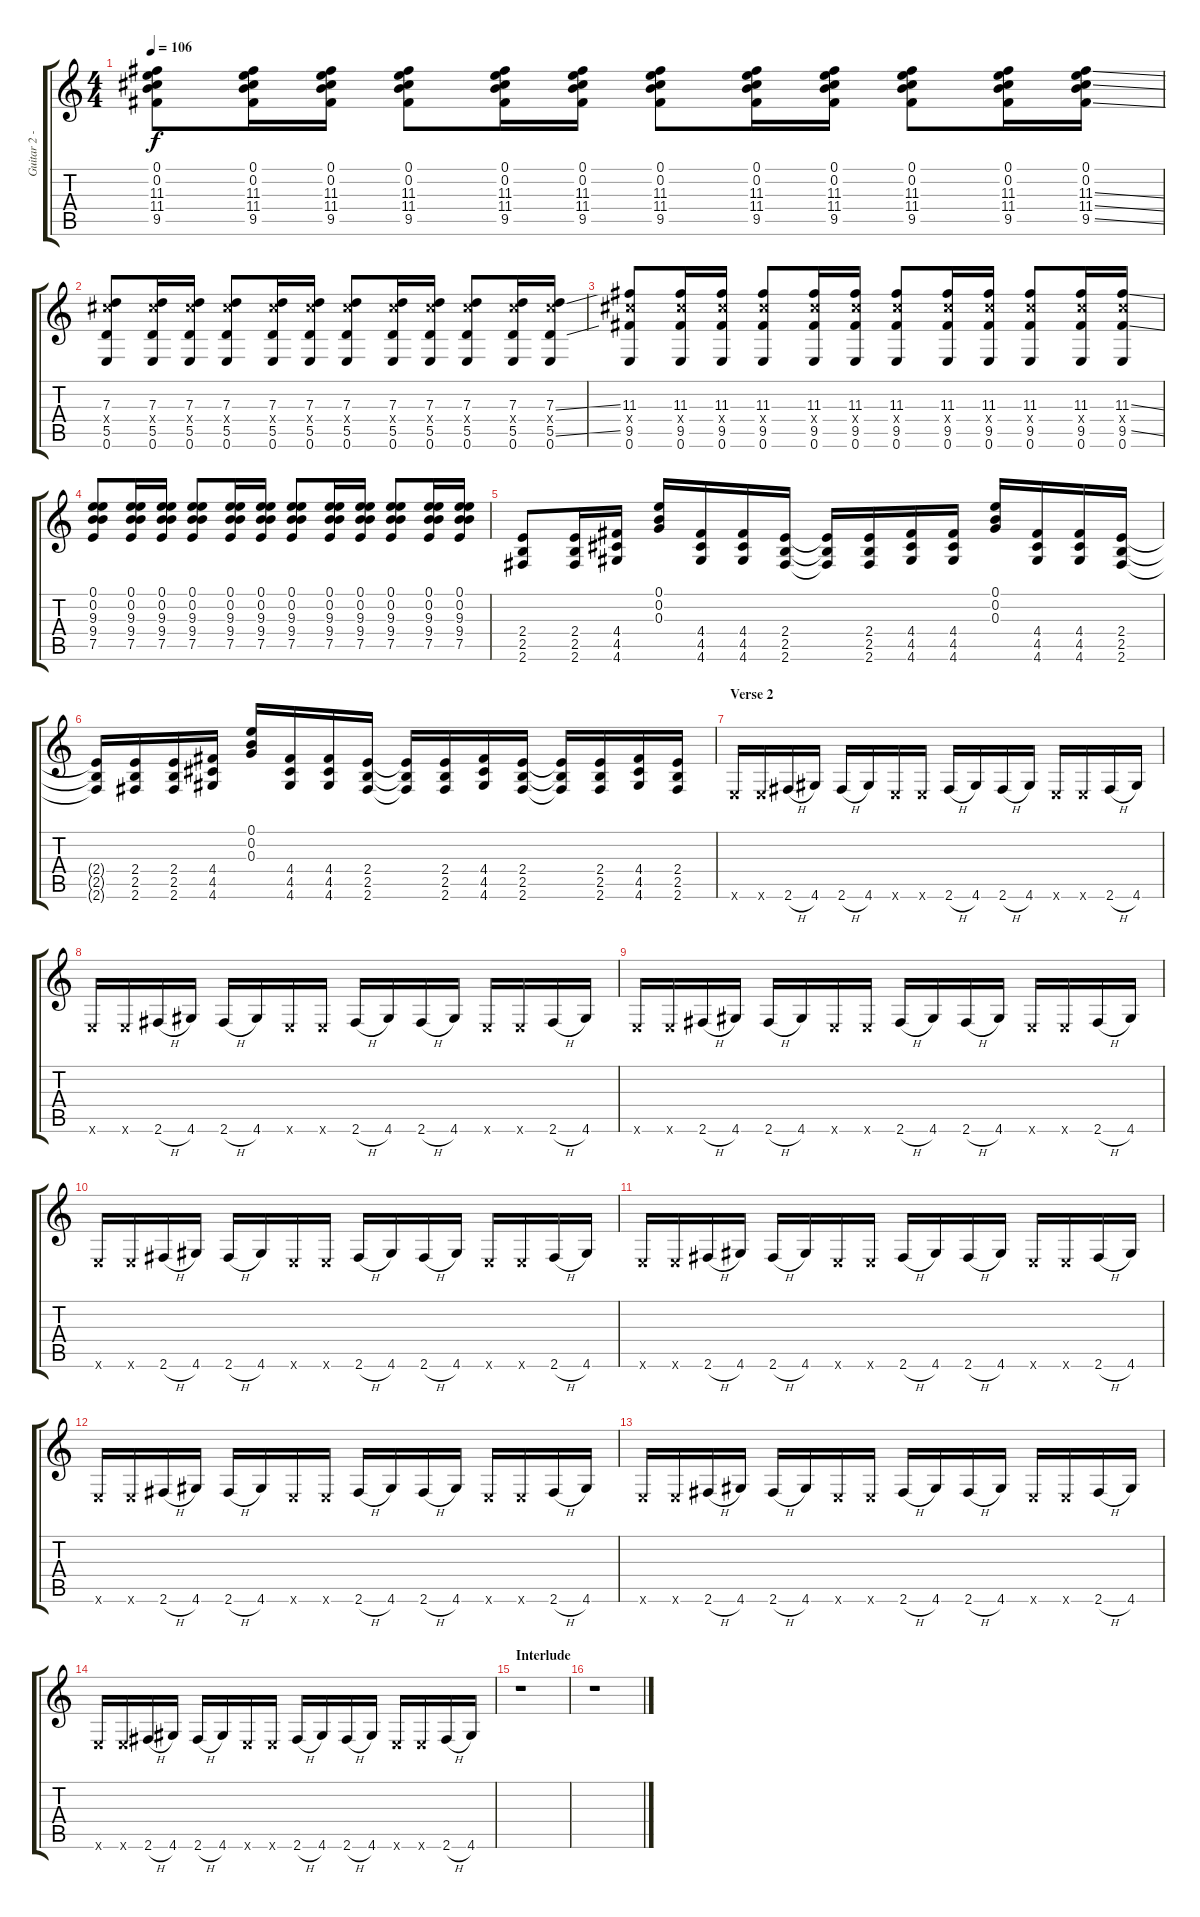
\track ("Guitar 2 - Mike Lewis" "Guitar 2 -") {instrument distortionguitar}
\staff {score tabs}
\tuning (E4 B3 G3 D3 A2 E2) {hide}
\ts (4 4)
\tempo 106
\clef g2
\ks c
(0.1 0.2 11.3 11.4 9.5).8{dy f} (0.1 0.2 11.3 11.4 9.5).16 (0.1 0.2 11.3 11.4 9.5).16 (0.1 0.2 11.3 11.4 9.5).8 (0.1 0.2 11.3 11.4 9.5).16 (0.1 0.2 11.3 11.4 9.5).16 (0.1 0.2 11.3 11.4 9.5).8 (0.1 0.2 11.3 11.4 9.5).16 (0.1 0.2 11.3 11.4 9.5).16 (0.1 0.2 11.3 11.4 9.5).8 (0.1 0.2 11.3 11.4 9.5).16 (0.1 0.2 11.3{ss} 11.4{ss} 9.5{ss}).16 |
(7.3 11.4{x} 5.5 0.6).8 (7.3 11.4{x} 5.5 0.6).16 (7.3 11.4{x} 5.5 0.6).16 (7.3 11.4{x} 5.5 0.6).8 (7.3 11.4{x} 5.5 0.6).16 (7.3 11.4{x} 5.5 0.6).16 (7.3 11.4{x} 5.5 0.6).8 (7.3 11.4{x} 5.5 0.6).16 (7.3 11.4{x} 5.5 0.6).16 (7.3 11.4{x} 5.5 0.6).8 (7.3 11.4{x} 5.5 0.6).16 (7.3{ss} 11.4{x} 5.5{ss} 0.6).16 |
(11.3 11.4{x} 9.5 0.6).8 (11.3 11.4{x} 9.5 0.6).16 (11.3 11.4{x} 9.5 0.6).16 (11.3 11.4{x} 9.5 0.6).8 (11.3 11.4{x} 9.5 0.6).16 (11.3 11.4{x} 9.5 0.6).16 (11.3 11.4{x} 9.5 0.6).8 (11.3 11.4{x} 9.5 0.6).16 (11.3 11.4{x} 9.5 0.6).16 (11.3 11.4{x} 9.5 0.6).8 (11.3 11.4{x} 9.5 0.6).16 (11.3{ss} 11.4{x} 9.5{ss} 0.6).16 |
(0.1 0.2 9.3 9.4 7.5).8 (0.1 0.2 9.3 9.4 7.5).16 (0.1 0.2 9.3 9.4 7.5).16 (0.1 0.2 9.3 9.4 7.5).8 (0.1 0.2 9.3 9.4 7.5).16 (0.1 0.2 9.3 9.4 7.5).16 (0.1 0.2 9.3 9.4 7.5).8 (0.1 0.2 9.3 9.4 7.5).16 (0.1 0.2 9.3 9.4 7.5).16 (0.1 0.2 9.3 9.4 7.5).8 (0.1 0.2 9.3 9.4 7.5).16 (0.1 0.2 9.3 9.4 7.5).16 |
(2.4 2.5 2.6).8 (2.4 2.5 2.6).16 (4.4 4.5 4.6).16 (0.1 0.2 0.3).16 (4.4 4.5 4.6).16 (4.4 4.5 4.6).16 (2.4 2.5 2.6).16 (2.4{t} 2.5{t} 2.6{t}).16 (2.4 2.5 2.6).16 (4.4 4.5 4.6).16 (4.4 4.5 4.6).16 (0.1 0.2 0.3).16 (4.4 4.5 4.6).16 (4.4 4.5 4.6).16 (2.4 2.5 2.6).16 |
(2.4{t} 2.5{t} 2.6{t}).16 (2.4 2.5 2.6).16 (2.4 2.5 2.6).16 (4.4 4.5 4.6).16 (0.1 0.2 0.3).16 (4.4 4.5 4.6).16 (4.4 4.5 4.6).16 (2.4 2.5 2.6).16 (2.4{t} 2.5{t} 2.6{t}).16 (2.4 2.5 2.6).16 (4.4 4.5 4.6).16 (2.4 2.5 2.6).16 (2.4{t} 2.5{t} 2.6{t}).16 (2.4 2.5 2.6).16 (4.4 4.5 4.6).16 (2.4 2.5 2.6).16 |
\section ("" "Verse 2")
0.6{x}.16 0.6{x}.16 2.6{h}.16 4.6.16 2.6{h}.16 4.6.16 0.6{x}.16 0.6{x}.16 2.6{h}.16 4.6.16 2.6{h}.16 4.6.16 0.6{x}.16 0.6{x}.16 2.6{h}.16 4.6.16 |
0.6{x}.16 0.6{x}.16 2.6{h}.16 4.6.16 2.6{h}.16 4.6.16 0.6{x}.16 0.6{x}.16 2.6{h}.16 4.6.16 2.6{h}.16 4.6.16 0.6{x}.16 0.6{x}.16 2.6{h}.16 4.6.16 |
0.6{x}.16 0.6{x}.16 2.6{h}.16 4.6.16 2.6{h}.16 4.6.16 0.6{x}.16 0.6{x}.16 2.6{h}.16 4.6.16 2.6{h}.16 4.6.16 0.6{x}.16 0.6{x}.16 2.6{h}.16 4.6.16 |
0.6{x}.16 0.6{x}.16 2.6{h}.16 4.6.16 2.6{h}.16 4.6.16 0.6{x}.16 0.6{x}.16 2.6{h}.16 4.6.16 2.6{h}.16 4.6.16 0.6{x}.16 0.6{x}.16 2.6{h}.16 4.6.16 |
0.6{x}.16 0.6{x}.16 2.6{h}.16 4.6.16 2.6{h}.16 4.6.16 0.6{x}.16 0.6{x}.16 2.6{h}.16 4.6.16 2.6{h}.16 4.6.16 0.6{x}.16 0.6{x}.16 2.6{h}.16 4.6.16 |
0.6{x}.16 0.6{x}.16 2.6{h}.16 4.6.16 2.6{h}.16 4.6.16 0.6{x}.16 0.6{x}.16 2.6{h}.16 4.6.16 2.6{h}.16 4.6.16 0.6{x}.16 0.6{x}.16 2.6{h}.16 4.6.16 |
0.6{x}.16 0.6{x}.16 2.6{h}.16 4.6.16 2.6{h}.16 4.6.16 0.6{x}.16 0.6{x}.16 2.6{h}.16 4.6.16 2.6{h}.16 4.6.16 0.6{x}.16 0.6{x}.16 2.6{h}.16 4.6.16 |
0.6{x}.16 0.6{x}.16 2.6{h}.16 4.6.16 2.6{h}.16 4.6.16 0.6{x}.16 0.6{x}.16 2.6{h}.16 4.6.16 2.6{h}.16 4.6.16 0.6{x}.16 0.6{x}.16 2.6{h}.16 4.6.16 |
\section ("" "Interlude")
r.1 |
r.1
